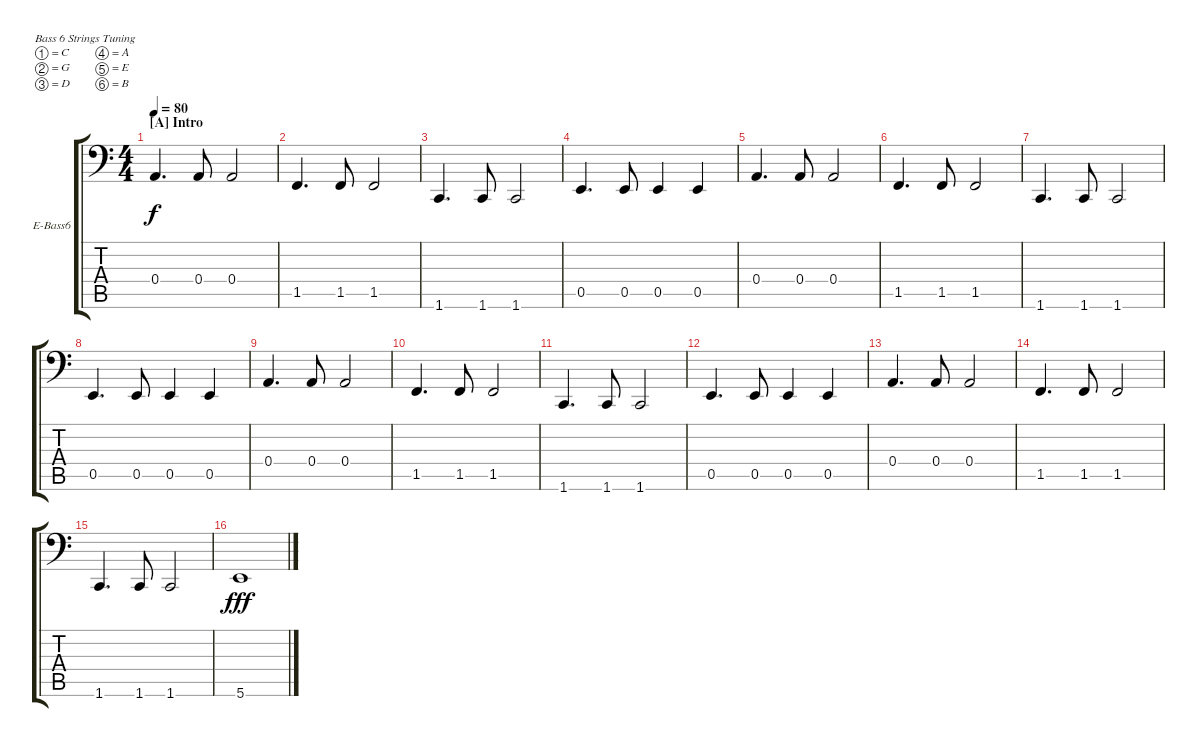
\defaultSystemsLayout 4
\bracketExtendMode groupsimilarinstruments
\firstSystemTrackNameOrientation horizontal
\otherSystemsTrackNameOrientation horizontal
\track ("Electric Bass" "E-Bass6") {instrument electricbassfinger}
\staff {score tabs}
\tuning (C3 G2 D2 A1 E1 B0)
\ts (4 4)
\section ("A" "Intro")
\tempo 80
\clef f4
\scale
0.487395
\ks c
0.4.4{d dy f instrument electricbassfinger} 0.4.8 0.4.2 |
\scale
0.256303 1.5.4{d} 1.5.8 1.5.2 |
\scale
0.256303 1.6.4{d} 1.6.8 1.6.2 |
\scale
0.333333 0.5.4{d} 0.5.8 0.5.4 0.5.4 |
\scale
0.333333 0.4.4{d} 0.4.8 0.4.2 |
\scale
0.333333 1.5.4{d} 1.5.8 1.5.2 |
\scale
0.333333 1.6.4{d} 1.6.8 1.6.2 |
\scale
0.333333 0.5.4{d} 0.5.8 0.5.4 0.5.4 |
\scale
0.333333 0.4.4{d} 0.4.8 0.4.2 |
\scale
0.333333 1.5.4{d} 1.5.8 1.5.2 |
\scale
0.333333 1.6.4{d} 1.6.8 1.6.2 |
\scale
0.333333 0.5.4{d} 0.5.8 0.5.4 0.5.4 |
\scale
0.333333 0.4.4{d} 0.4.8 0.4.2 |
\scale
0.333333 1.5.4{d} 1.5.8 1.5.2 |
\scale
0.333333 1.6.4{d} 1.6.8 1.6.2 |
\scale
0.333333 5.6.1{dy fff}
